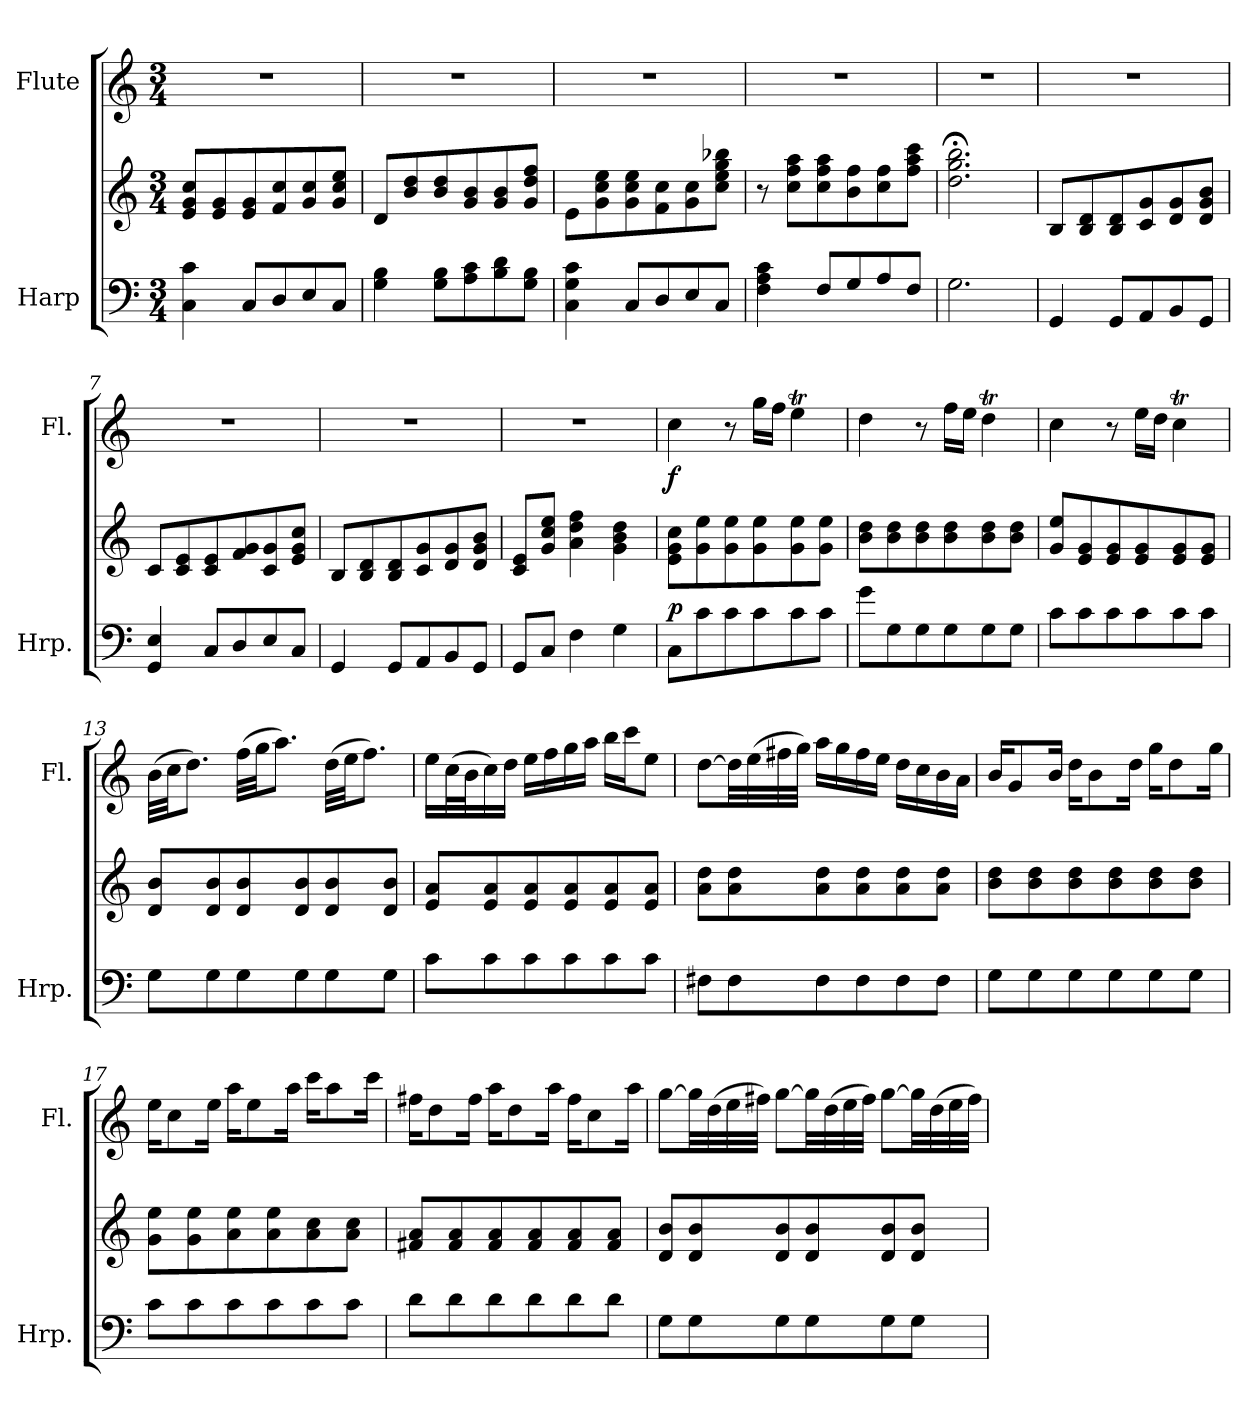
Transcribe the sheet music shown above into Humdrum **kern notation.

**kern	**kern	**dynam	**kern	**dynam
*part2	*part2	*part2	*part1	*part1
*staff3	*staff2	*staff2/3	*staff1	*staff1
*I"Harp	*	*	*I"Flute	*
*I'Hrp.	*	*	*I'Fl.	*
*clefF4	*clefG2	*	*clefG2	*
*k[]	*k[]	*	*k[]	*
*M3/4	*M3/4	*	*M3/4	*
*MM36	*MM36	*	*MM36	*
=1	=1	=1	=1	=1
4C\ 4c\	8e/ 8g/ 8cc/L	.	2.r	.
.	8e/ 8g/	.	.	.
8C/L	8e/ 8g/	.	.	.
8D/	8f/ 8cc/	.	.	.
8E/	8g/ 8cc/	.	.	.
8C/J	8g/ 8cc/ 8ee/J	.	.	.
=2	=2	=2	=2	=2
4G\ 4B\	8d/L	.	2.r	.
.	8b/ 8dd/	.	.	.
8G\ 8B\L	8b/ 8dd/	.	.	.
8A\ 8c\	8g/ 8b/	.	.	.
8B\ 8d\	8g/ 8b/	.	.	.
8G\ 8B\J	8g/ 8dd/ 8ff/J	.	.	.
=3	=3	=3	=3	=3
4C\ 4G\ 4c\	8e\L	.	2.r	.
.	8g\ 8cc\ 8ee\	.	.	.
8C/L	8g\ 8cc\ 8ee\	.	.	.
8D/	8f\ 8cc\	.	.	.
8E/	8g\ 8cc\	.	.	.
8C/J	8cc\ 8ee\ 8gg\ 8bb-X\J	.	.	.
=4	=4	=4	=4	=4
4F\ 4A\ 4c\	8r	.	2.r	.
.	8cc\ 8ff\ 8aa\L	.	.	.
8F/L	8cc\ 8ff\ 8aa\	.	.	.
8G/	8b\ 8ff\	.	.	.
8A/	8cc\ 8ff\	.	.	.
8F/J	8ff\ 8aa\ 8ccc\J	.	.	.
=5	=5	=5	=5	=5
2.G\	2.dd\;< 2.gg\;< 2.bb\;<	.	2.r	.
=6	=6	=6	=6	=6
4GG/	8B/L	.	2.r	.
.	8B/ 8d/	.	.	.
8GG/L	8B/ 8d/	.	.	.
8AA/	8c/ 8g/	.	.	.
8BB/	8d/ 8g/	.	.	.
8GG/J	8d/ 8g/ 8b/J	.	.	.
=7	=7	=7	=7	=7
4GG/ 4E/	8c/L	.	2.r	.
.	8c/ 8e/	.	.	.
8C/L	8c/ 8e/	.	.	.
8D/	8f/ 8g/	.	.	.
8E/	8c/ 8g/	.	.	.
8C/J	8e/ 8g/ 8cc/J	.	.	.
!!LO:LB:g=z
=8	=8	=8	=8	=8
4GG/	8B/L	.	2.r	.
.	8B/ 8d/	.	.	.
8GG/L	8B/ 8d/	.	.	.
8AA/	8c/ 8g/	.	.	.
8BB/	8d/ 8g/	.	.	.
8GG/J	8d/ 8g/ 8b/J	.	.	.
=9	=9	=9	=9	=9
8GG/L	8c/ 8e/L	.	2.r	.
8C/J	8g/ 8cc/ 8ee/J	.	.	.
4F\	4a\ 4dd\ 4ff\	.	.	.
4G\	4g\ 4b\ 4dd\	.	.	.
=10	=10	=10	=10	=10
!	!	!LO:DY:a=2	!	!LO:DY:b
8C\L	8e\ 8g\ 8cc\L	p	4cc\	f
8c\	8g\ 8ee\	.	.	.
8c\	8g\ 8ee\	.	8r	.
8c\	8g\ 8ee\	.	16gg\LL	.
.	.	.	16ff\JJ	.
8c\	8g\ 8ee\	.	4eet\	.
8c\J	8g\ 8ee\J	.	.	.
=11	=11	=11	=11	=11
8g\L	8b\ 8dd\L	.	4dd\	.
8G\	8b\ 8dd\	.	.	.
8G\	8b\ 8dd\	.	8r	.
8G\	8b\ 8dd\	.	16ff\LL	.
.	.	.	16ee\JJ	.
8G\	8b\ 8dd\	.	4ddT\	.
8G\J	8b\ 8dd\J	.	.	.
=12	=12	=12	=12	=12
8c\L	8g/ 8ee/L	.	4cc\	.
8c\	8e/ 8g/	.	.	.
8c\	8e/ 8g/	.	8r	.
8c\	8e/ 8g/	.	16ee\LL	.
.	.	.	16dd\JJ	.
8c\	8e/ 8g/	.	4ccT\	.
8c\J	8e/ 8g/J	.	.	.
=13	=13	=13	=13	=13
8G\L	8d/ 8b/L	.	(>32b\LLL	.
.	.	.	32cc\JJ	.
.	.	.	8.dd\J)	.
8G\	8d/ 8b/	.	.	.
8G\	8d/ 8b/	.	(>32ff\LLL	.
.	.	.	32gg\JJ	.
.	.	.	8.aa\J)	.
8G\	8d/ 8b/	.	.	.
8G\	8d/ 8b/	.	(>32dd\LLL	.
.	.	.	32ee\JJ	.
.	.	.	8.ff\J)	.
8G\J	8d/ 8b/J	.	.	.
!!LO:LB:g=z
=14	=14	=14	=14	=14
8c\L	8e/ 8a/L	.	16ee\LL	.
.	.	.	(>32cc\L	.
.	.	.	32b\J	.
8c\	8e/ 8a/	.	16cc\)	.
.	.	.	16dd\JJ	.
8c\	8e/ 8a/	.	16ee\LL	.
.	.	.	16ff\	.
8c\	8e/ 8a/	.	16gg\	.
.	.	.	16aa\JJ	.
8c\	8e/ 8a/	.	16bb\LL	.
.	.	.	16ccc\J	.
8c\J	8e/ 8a/J	.	8ee\J	.
=15	=15	=15	=15	=15
8F#X\L	8a\ 8dd\L	.	[8dd\L	.
8F#\	8a\ 8dd\	.	32dd\LL]	.
.	.	.	(>32ee\	.
.	.	.	32ff#X\	.
.	.	.	32gg\JJJ)	.
8F#\	8a\ 8dd\	.	16aa\LL	.
.	.	.	16gg\	.
8F#\	8a\ 8dd\	.	16ff#\	.
.	.	.	16ee\JJ	.
8F#\	8a\ 8dd\	.	16dd\LL	.
.	.	.	16cc\	.
8F#\J	8a\ 8dd\J	.	16b\	.
.	.	.	16a\JJ	.
=16	=16	=16	=16	=16
8G\L	8b\ 8dd\L	.	16b/KL	.
.	.	.	8g/	.
8G\	8b\ 8dd\	.	.	.
.	.	.	16b/Jk	.
8G\	8b\ 8dd\	.	16dd\KL	.
.	.	.	8b\	.
8G\	8b\ 8dd\	.	.	.
.	.	.	16dd\Jk	.
8G\	8b\ 8dd\	.	16gg\KL	.
.	.	.	8dd\	.
8G\J	8b\ 8dd\J	.	.	.
.	.	.	16gg\Jk	.
=17	=17	=17	=17	=17
8c\L	8g\ 8ee\L	.	16ee\KL	.
.	.	.	8cc\	.
8c\	8g\ 8ee\	.	.	.
.	.	.	16ee\Jk	.
8c\	8a\ 8ee\	.	16aa\KL	.
.	.	.	8ee\	.
8c\	8a\ 8ee\	.	.	.
.	.	.	16aa\Jk	.
8c\	8a\ 8cc\	.	16ccc\KL	.
.	.	.	8aa\	.
8c\J	8a\ 8cc\J	.	.	.
.	.	.	16ccc\Jk	.
!!LO:LB:g=z
=18	=18	=18	=18	=18
8d\L	8f#X/ 8a/L	.	16ff#X\KL	.
.	.	.	8dd\	.
8d\	8f#/ 8a/	.	.	.
.	.	.	16ff#\Jk	.
8d\	8f#/ 8a/	.	16aa\KL	.
.	.	.	8dd\	.
8d\	8f#/ 8a/	.	.	.
.	.	.	16aa\Jk	.
8d\	8f#/ 8a/	.	16ff#\KL	.
.	.	.	8cc\	.
8d\J	8f#/ 8a/J	.	.	.
.	.	.	16aa\Jk	.
=19	=19	=19	=19	=19
8G\L	8d/ 8b/L	.	[8gg\L	.
8G\	8d/ 8b/	.	32gg\LL]	.
.	.	.	(>32dd\	.
.	.	.	32ee\	.
.	.	.	32ff#X\JJJ)	.
8G\	8d/ 8b/	.	[8gg\L	.
8G\	8d/ 8b/	.	32gg\LL]	.
.	.	.	(>32dd\	.
.	.	.	32ee\	.
.	.	.	32ff#\JJJ)	.
8G\	8d/ 8b/	.	[8gg\L	.
8G\J	8d/ 8b/J	.	32gg\LL]	.
.	.	.	(>32dd\	.
.	.	.	32ee\	.
.	.	.	32ff#\JJJ)	.
=	=	=	=	=
*-	*-	*-	*-	*-
